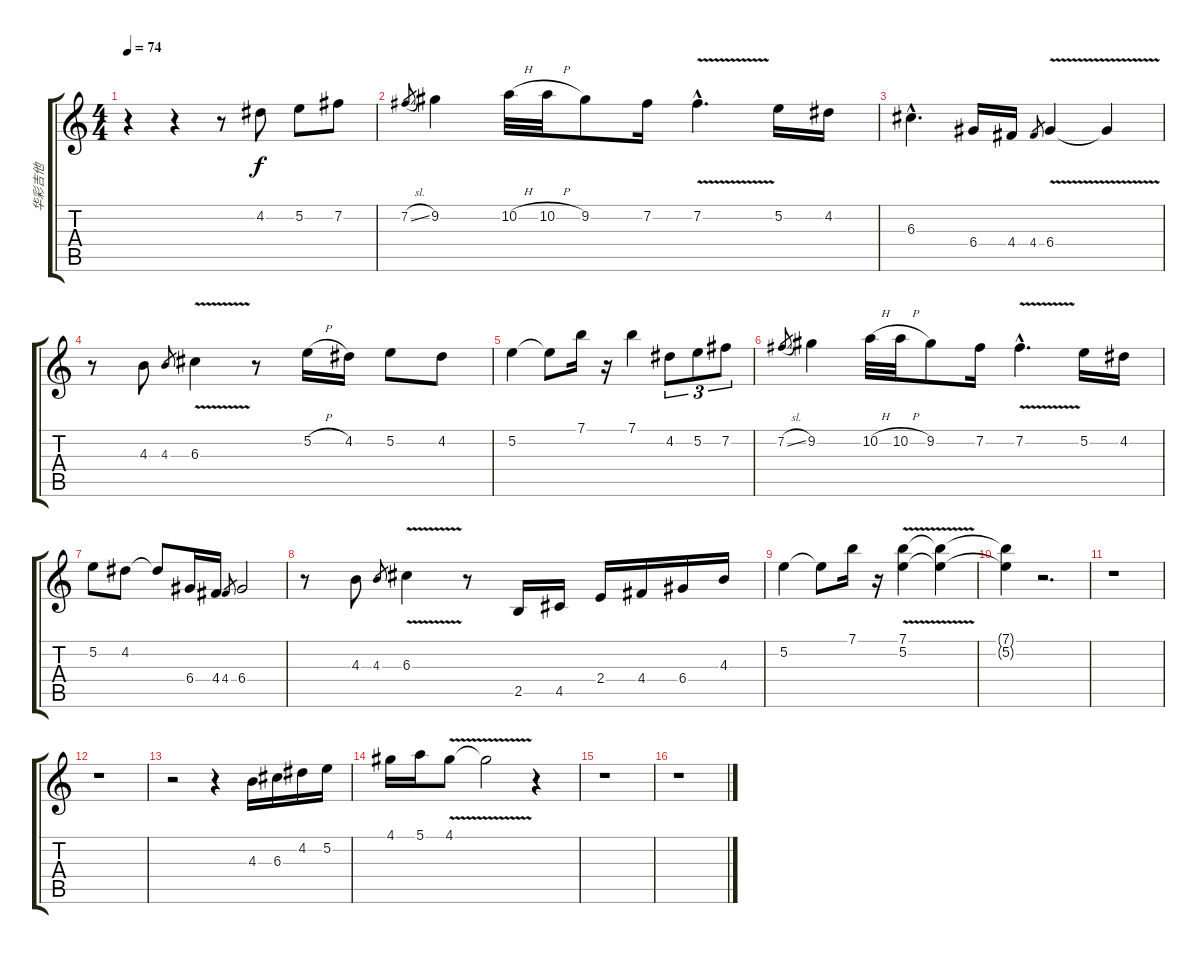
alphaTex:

\track ("华彩吉他" "华彩吉他") {instrument overdrivenguitar}
\staff {score tabs}
\tuning (E4 B3 G3 D3 A2 E2) {hide}
\ts (4 4)
\tempo 74
\clef g2
\ks c
r.4{dy f instrument overdrivenguitar} r.4 r.8 4.2.8 5.2.8 7.2.8 |
7.2{sl}.8{gr} 9.2.4 10.2{h}.32 10.2{h}.32 9.2.8 7.2.16 7.2{v hac}.4{d} 5.2.16 4.2.16 |
6.3{hac}.4{d} 6.4.16 4.4.16 4.4.8{gr} 6.4{v}.4 6.4{t}.4 |
r.8 4.3.8 4.3.8{gr} 6.3{v}.4 r.8 5.2{h}.16 4.2.16 5.2.8 4.2.8 |
5.2.4 5.2{t}.8 7.1.16 r.16 7.1.4 4.2.8{tu (3 2)} 5.2.8{tu (3 2)} 7.2.8{tu (3 2)} |
7.2{sl}.8{gr} 9.2.4 10.2{h}.32 10.2{h}.32 9.2.8 7.2.16 7.2{v hac}.4{d} 5.2.16 4.2.16 |
5.2.8 4.2.8 4.2{t}.8 6.4.16 4.4.16 4.4.8{gr} 6.4.2 |
r.8 4.3.8 4.3.8{gr} 6.3{v}.4 r.8 2.5.16 4.5.16 2.4.16 4.4.16 6.4.16 4.3.16 |
5.2.4 5.2{t}.8 7.1.16 r.16 (7.1{v} 5.2{v}).4 (7.1{t} 5.2{t}).4 |
(7.1{t} 5.2{t}).4 r.2{d} |
r.1 |
r.1 |
r.2 r.4 4.3.16{volume 12 instrument distortionguitar} 6.3.16 4.2.16 5.2.16 |
4.1.16 5.1.16 4.1{v}.8 4.1{t}.2 r.4 |
r.1 |
r.1
